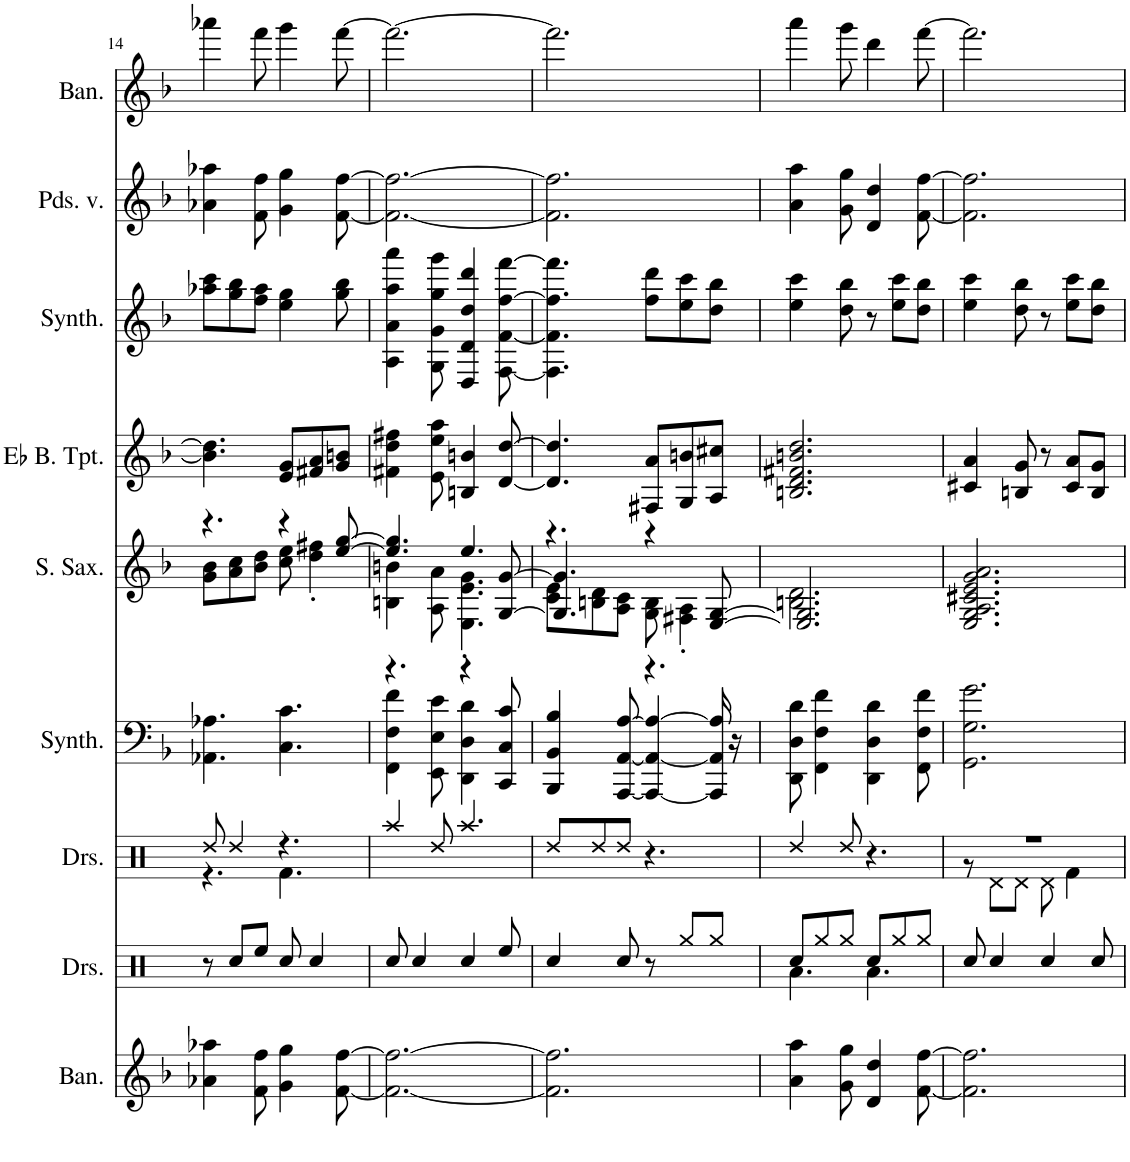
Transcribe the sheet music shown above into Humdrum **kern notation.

**kern	**kern	**kern	**kern	**kern	**kern	**kern	**kern	**kern
*part9	*part8	*part7	*part6	*part5	*part4	*part3	*part2	*part1
*staff9	*staff8	*staff7	*staff6	*staff5	*staff4	*staff3	*staff2	*staff1
*I"Bandoneon	*I"Drumset	*I"Drumset	*I"Brass Synthesizer	*I"Soprano Saxophone	*I"Eb Bass Trumpet	*I"Pad Synthesizer	*I"Pardessus de viole	*I"Bandoneon
*I'Ban.	*I'Drs.	*I'Drs.	*I'Synth.	*I'S. Sax.	*I'Eb B. Tpt.	*I'Synth.	*I'Pds. v.	*I'Ban.
!!LO:PB:g=z
*clefG2	*clefX	*clefX	*clefF4	*clefG2	*clefG2	*clefG2	*clefG2	*clefG2
*	*	*	*	*Trd1c2	*Trd5c9	*	*	*
*k[b-]	*k[]	*k[]	*k[b-]	*k[b-]	*k[b-]	*k[b-]	*k[b-]	*k[b-]
*M6/8	*M6/8	*M6/8	*M6/8	*M6/8	*M6/8	*M6/8	*M6/8	*M6/8
=14	=14	=14	=14	=14	=14	=14	=14	=14
*	*	*^	*	*^	*	*	*	*
4a-X\ 4aa-X\	8r	8Rdd/	4.r	4.AA-X\ 4.A-X\	4.r	8g\ 8b-\L	4.b\] 4.dd\]	8aa-X\ 8ccc\L	4a-X\ 4aa-X\	4aaa-X\
.	8Rcc/L	4Rdd/	.	.	.	8a\ 8cc\	.	8gg\ 8bb-\	.	.
8f\ 8ff\	8Ree/J	.	.	.	.	8b-\ 8dd\J	.	8ff\ 8aa-\J	8f\ 8ff\	8fff\
4g\ 4gg\	8Rcc/	4.r	4.Rf\	4.C\ 4.c\	4r	8cc\ 8ee\	8e/ 8g/L	4ee\ 4gg\	4g\ 4gg\	4ggg\
.	4Rcc/	.	.	.	.	4dd\' 4ff#X\'	8f#X/ 8a/	.	.	.
[8f\ [8ff\	.	.	.	.	[8ee/ [8gg/	.	8g/ 8bn/J	8gg\ 8bb-\	[8f\ [8ff\	[8fff\
*	*	*v	*v	*	*	*	*	*	*	*
=15	=15	=15	=15	=15	=15	=15	=15	=15	=15
*	*	*	*	*	*^	*	*	*	*
2.f\_ 2.ff\_	8Rcc/	4Raa/	4FF\ 4F\ 4f\	4.ee/] 4.gg/]	4Bn\ 4bn\	4.r	4f#X\ 4dd\ 4ff#X\	4A\ 4a\ 4aa\ 4aaa\	2.f\_ 2.ff\_	2.fff\_
.	4Rcc/	.	.	.	.	.	.	.	.	.
.	.	8Rdd/	8EE\ 8E\ 8e\	.	8A\ 8a\	.	8e\ 8ee\ 8aa\	8G\ 8g\ 8gg\ 8ggg\	.	.
.	4Rcc/	4.Raa/	4DD\ 4D\ 4d\	4.ee/	4.E\' 4.e\' 4.g\'	4r	4Bn/ 4bn/	4D/ 4d/ 4dd/ 4ddd/	.	.
.	8Ree/	.	8CC/ 8C/ 8c/	.	.	[8G/ [8g/	[8d/ [8dd/	[8F\ [8f\ [8ff\ [8fff\	.	.
=16	=16	=16	=16	=16	=16	=16	=16	=16	=16	=16
2.f\] 2.ff\]	4Rcc/	8Rdd/L	4BBB-/ 4BB-/ 4B-/	4.r	8c\ 8e\L	4.G/] 4.g/]	4.d/] 4.dd/]	4.F\] 4.f\] 4.ff\] 4.fff\]	2.f\] 2.ff\]	2.fff\]
.	.	8Rdd/	.	.	8Bn\ 8d\	.	.	.	.	.
.	8Rcc/	8Rdd/J	[8AAA/ [8AA/ [8A/	.	8A\ 8c\J	.	.	.	.	.
.	8r	4.r	4AAA/_ 4AA/_ 4A/_	4r	8G\ 8B\	4.r	8F#X/ 8a/L	8ff\ 8ddd\L	.	.
.	8Rgg/L	.	.	.	4F#X\' 4A\'	.	8G/ 8bn/	8ee\ 8ccc\	.	.
.	8Rgg/J	.	16AAA/] 16AA/] 16A/]	[8E/ [8G/	.	.	8A/ 8cc#X/J	8dd\ 8bb-\J	.	.
.	.	.	16r	.	.	.	.	.	.	.
*	*	*	*	*	*v	*v	*	*	*	*
=17	=17	=17	=17	=17	=17	=17	=17	=17	=17
*	*^	*	*	*	*	*	*	*	*
4a\ 4aa\	8Rcc/L	4.Ra\	4Rdd/	8DD\ 8D\ 8d\	2.E/] 2.G/]	2.Bn\ 2.d\	2.Bn/ 2.d/ 2.f#X/ 2.bn/ 2.dd/	4ee\ 4ccc\	4a\ 4aa\	4aaa\
.	8Rgg/	.	.	4FF\ 4F\ 4f\	.	.	.	.	.	.
8g\ 8gg\	8Rgg/J	.	8Rdd/	.	.	.	.	8dd\ 8bb-\	8g\ 8gg\	8ggg\
4d/ 4dd/	8Rcc/L	4.Ra\	4.r	4DD\ 4D\ 4d\	.	.	.	8r	4d/ 4dd/	4ddd\
.	8Rgg/	.	.	.	.	.	.	8ee\ 8ccc\L	.	.
[8f\ [8ff\	8Rgg/J	.	.	8FF\ 8F\ 8f\	.	.	.	8dd\ 8bb-\J	[8f\ [8ff\	[8fff\
*	*v	*v	*	*	*v	*v	*	*	*	*
=18	=18	=18	=18	=18	=18	=18	=18	=18
*	*	*^	*	*	*	*	*	*
2.f\] 2.ff\]	8Rcc/	2.r	8r	2.GG\ 2.G\ 2.g\	2.E/ 2.G/ 2.A/ 2.c#X/ 2.e/ 2.g/ 2.a/	4c#X/ 4a/	4ee\ 4ccc\	2.f\] 2.ff\]	2.fff\]
.	4Rcc/	.	8Rd\L	.	.	.	.	.	.
.	.	.	8Rd\J	.	.	8Bn/ 8g/	8dd\ 8bb-\	.	.
.	4Rcc/	.	8Rd\	.	.	8r	8r	.	.
.	.	.	4Rf\	.	.	8c#/ 8a/L	8ee\ 8ccc\L	.	.
.	8Rcc/	.	.	.	.	8B/ 8g/J	8dd\ 8bb-\J	.	.
*	*	*v	*v	*	*	*	*	*	*
=	=	=	=	=	=	=	=	=
*-	*-	*-	*-	*-	*-	*-	*-	*-
